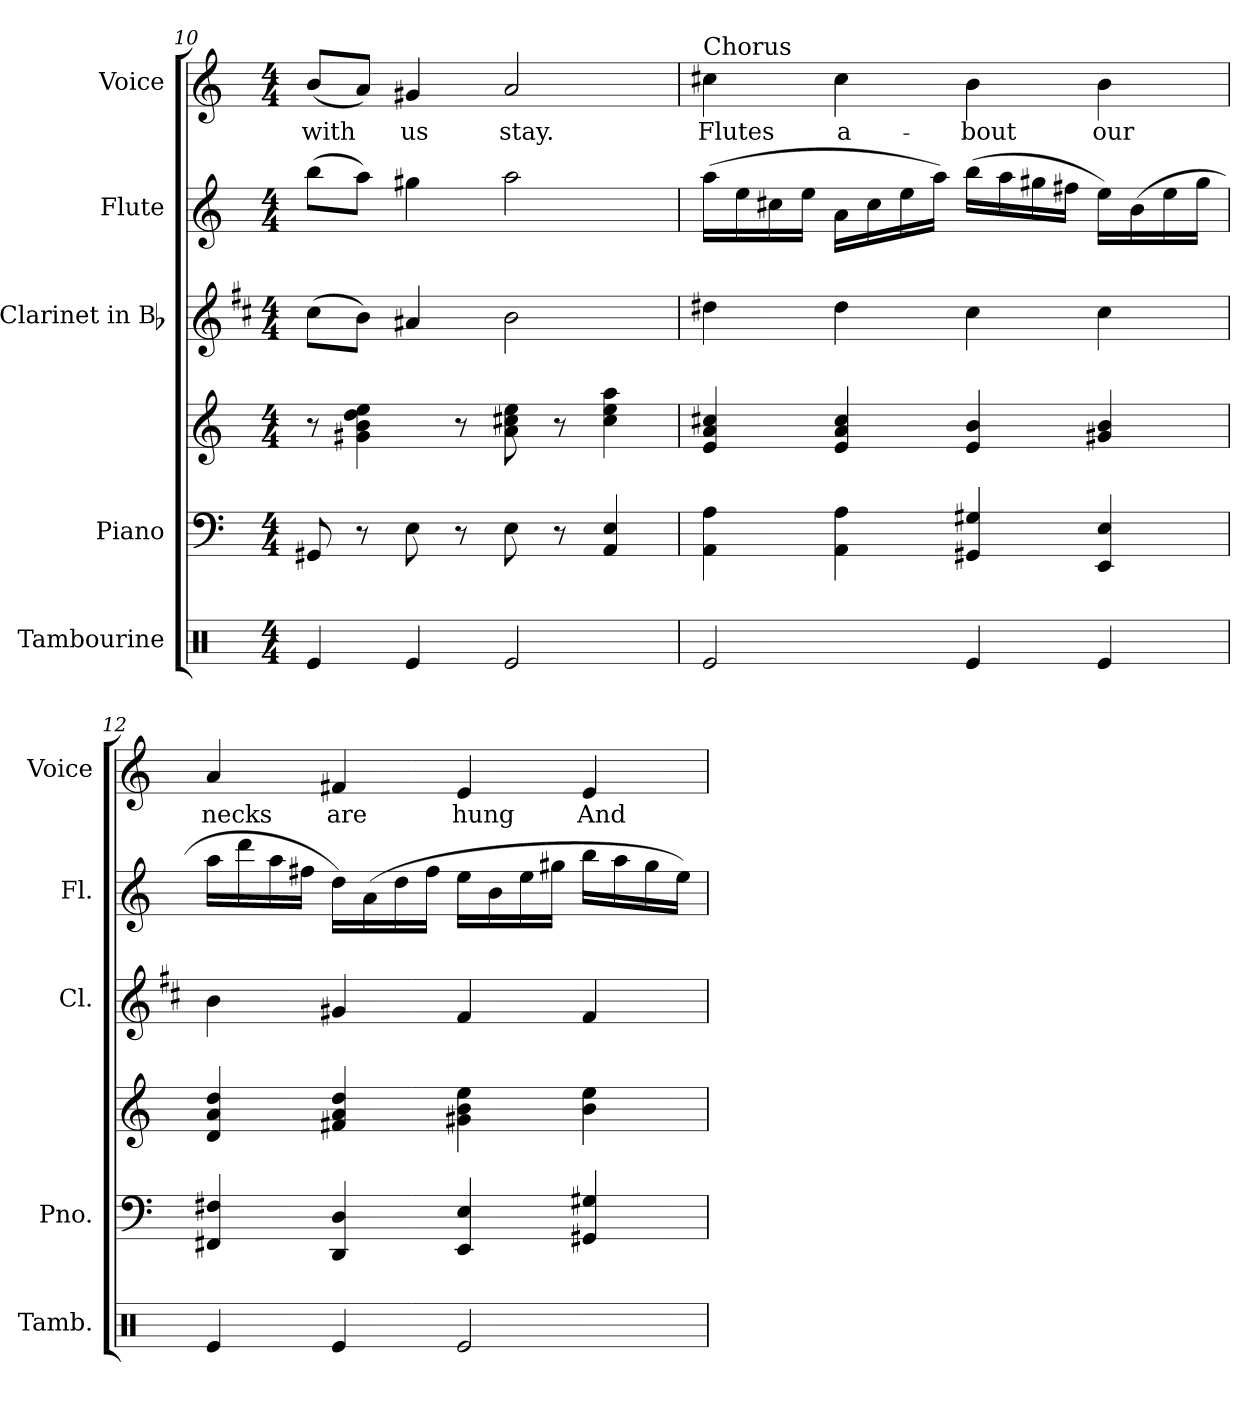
**kern	**kern	**kern	**kern	**kern	**kern	**text
*part5	*part4	*part4	*part3	*part2	*part1	*part1
*staff6	*staff5	*staff4	*staff3	*staff2	*staff1	*staff1
*I"Tambourine	*I"Piano	*	*I"Clarinet in Bb	*I"Flute	*I"Voice	*
*I'Tamb.	*I'Pno.	*	*I'Cl.	*I'Fl.	*I'Voice	*
*clefX	*clefF4	*clefG2	*clefG2	*clefG2	*clefG2	*
*	*	*	*ITrd1c2	*	*	*
*k[]	*k[]	*k[]	*k[]	*k[]	*k[]	*
*C:	*C:	*C:	*C:	*C:	*C:	*
*M4/4	*M4/4	*M4/4	*M4/4	*M4/4	*M4/4	*
=10	=10	=10	=10	=10	=10	=10
!	!	!	!	!	!	!LO:LY:b:color=#000000
4Rei/	8GG#Xi/	8r	(8bi\L	(8bbi\L	(8bi/L	with
.	8r	4g#Xi\ 4bi 4ddi 4eei	8ai\J)	8aai\J)	8ai/J)	.
!	!	!	!	!	!	!LO:LY:b:color=#000000
4Rei/	8Ei\	.	4g#Xi/	4gg#Xi\	4g#Xi/	us
.	8r	8r	.	.	.	.
!	!	!	!	!	!	!LO:LY:b:color=#000000
2Rei/	8Ei\	8ai\ 8cc#Xi 8eei	2ai\	2aai\	2ai/	stay.
.	8r	8r	.	.	.	.
.	4AAi/ 4Ei	4cc#i\ 4eei 4aai	.	.	.	.
!!LO:LB:g=z
=11	=11	=11	=11	=11	=11	=11
!	!	!	!	!	!LO:TX:a:t=Chorus	!
!	!	!	!	!	!	!LO:LY:b:color=#000000
2Rei/	4AAi\ 4Ai	4ei/ 4ai 4cc#Xi	4cc#Xi\	(16aai\LL	4cc#Xi\	Flutes
.	.	.	.	16eei\	.	.
.	.	.	.	16cc#Xi\	.	.
.	.	.	.	16eei\JJ	.	.
!	!	!	!	!	!	!LO:LY:b:color=#000000
.	4AAi\ 4Ai	4ei/ 4ai 4cc#i	4cc#i\	16ai\LL	4cc#i\	a-
.	.	.	.	16cc#i\	.	.
.	.	.	.	16eei\	.	.
.	.	.	.	16aai\JJ)	.	.
!	!	!	!	!	!	!LO:LY:b:color=#000000
4Rei/	4GG#Xi/ 4G#Xi	4ei/ 4bi	4bi\	(16bbi\LL	4bi\	-bout
.	.	.	.	16aai\	.	.
.	.	.	.	16gg#Xi\	.	.
.	.	.	.	16ff#Xi\JJ	.	.
!	!	!	!	!	!	!LO:LY:b:color=#000000
4Rei/	4EEi/ 4Ei	4g#Xi/ 4bi	4bi\	16eei\LL)	4bi\	our
.	.	.	.	(16bi\	.	.
.	.	.	.	16eei\	.	.
.	.	.	.	16gg#i\JJ	.	.
=12	=12	=12	=12	=12	=12	=12
!	!	!	!	!	!	!LO:LY:b:color=#000000
4Rei/	4FF#Xi/ 4F#Xi	4di/ 4ai 4ddi	4ai\	16aai\LL	4ai/	necks
.	.	.	.	16dddi\	.	.
.	.	.	.	16aai\	.	.
.	.	.	.	16ff#Xi\JJ	.	.
!	!	!	!	!	!	!LO:LY:b:color=#000000
4Rei/	4DDi/ 4Di	4f#Xi/ 4ai 4ddi	4f#Xi/	16ddi\LL)	4f#Xi/	are
.	.	.	.	(16ai\	.	.
.	.	.	.	16ddi\	.	.
.	.	.	.	16ff#i\JJ	.	.
!	!	!	!	!	!	!LO:LY:b:color=#000000
2Rei/	4EEi/ 4Ei	4g#Xi\ 4bi 4eei	4ei/	16eei\LL	4ei/	hung
.	.	.	.	16bi\	.	.
.	.	.	.	16eei\	.	.
.	.	.	.	16gg#Xi\JJ	.	.
!	!	!	!	!	!	!LO:LY:b:color=#000000
.	4GG#Xi/ 4G#Xi	4bi\ 4eei	4ei/	16bbi\LL	4ei/	And
.	.	.	.	16aai\	.	.
.	.	.	.	16gg#i\	.	.
.	.	.	.	16eei\JJ)	.	.
=	=	=	=	=	=	=
*-	*-	*-	*-	*-	*-	*-
